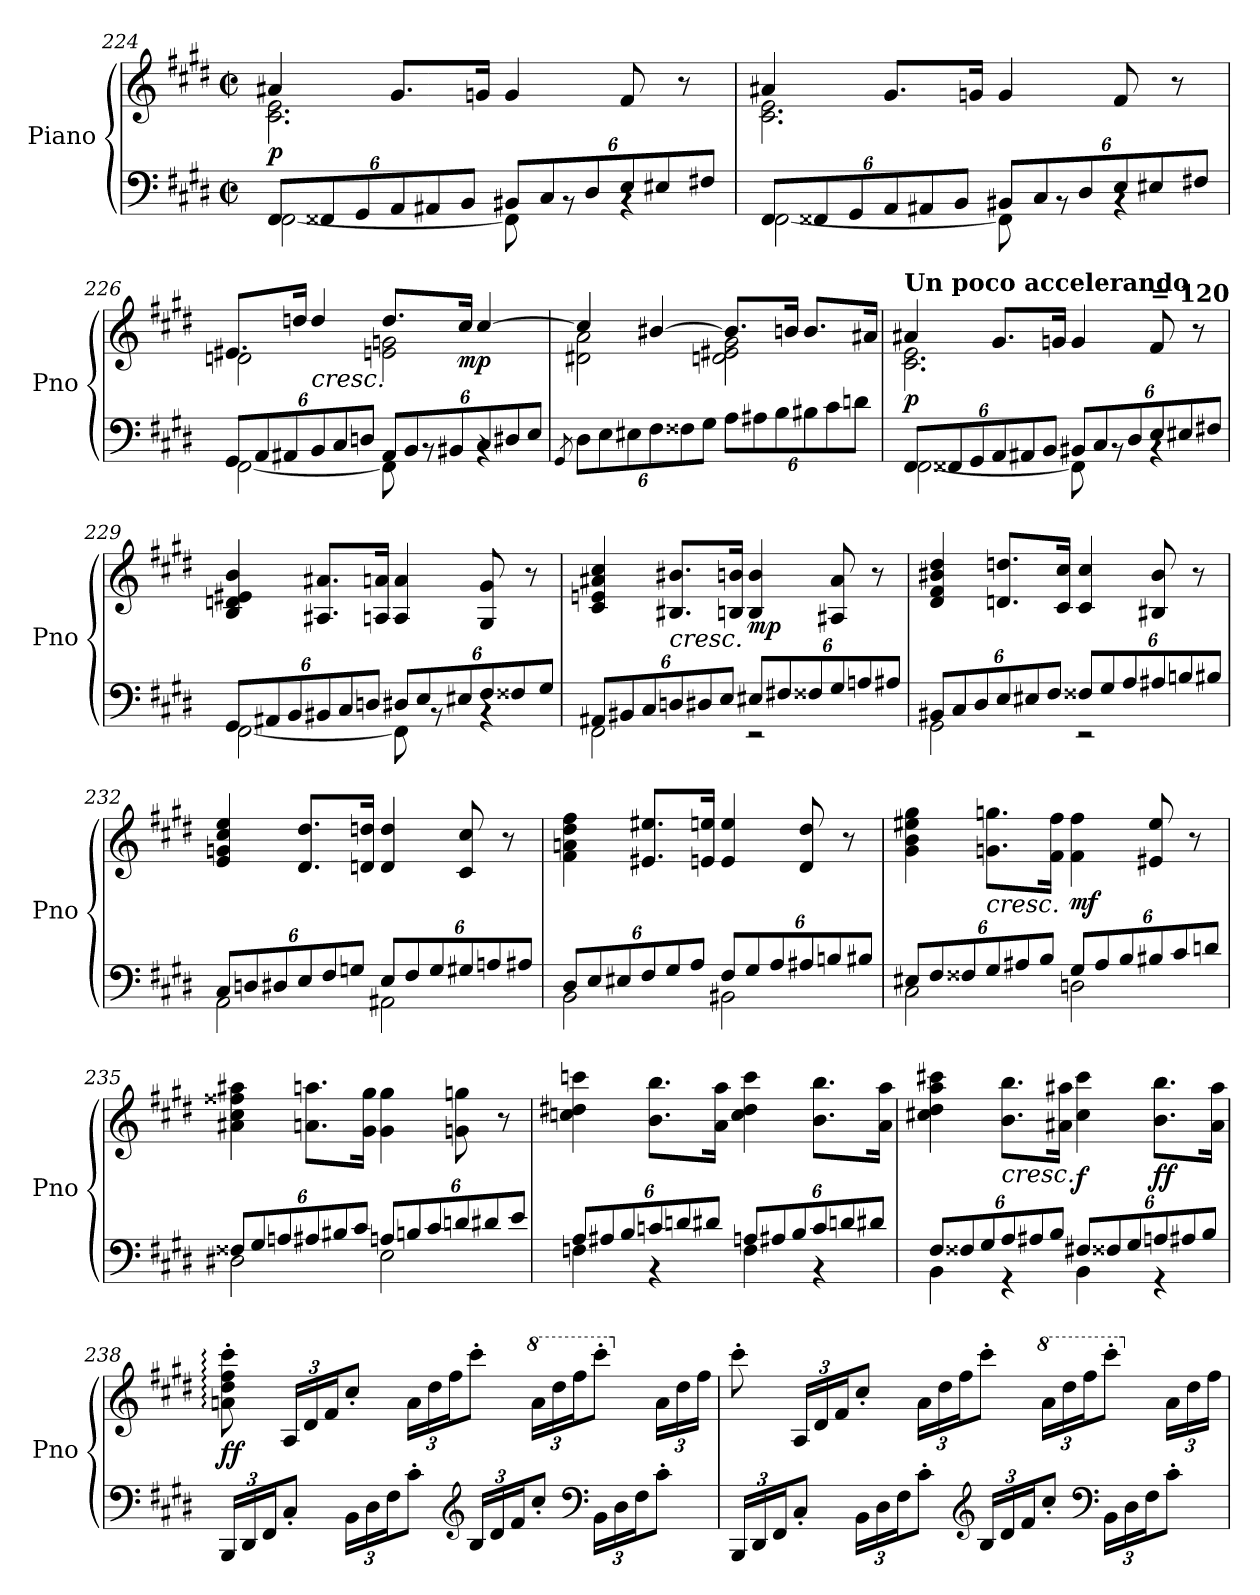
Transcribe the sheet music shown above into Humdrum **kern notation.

**kern	**kern	**dynam
*part1	*part1	*part1
*staff2	*staff1	*staff1/2
*I"Piano	*	*
*I'Pno	*	*
*clefF4	*clefG2	*
*k[f#c#g#d#]	*k[f#c#g#d#]	*
*M4/4	*M4/4	*
*met(c|)	*met(c|)	*
*Xbrackettup	*	*
=224	=224	=224
*^	*^	*
!	!	!	!	!LO:DY:b
12FF#/L	[2FF#\	4a#X/	2.c#\ 2.e\	p
12FF##X/	.	.	.	.
12GG#/	.	.	.	.
12AA/	.	8.g#/L	.	.
12AA#X/	.	.	.	.
12BB/J	.	.	.	.
.	.	16gn/Jk	.	.
12BB#X/L	8FF#\]	4g/	.	.
12C#/	.	.	.	.
.	8rBB	.	.	.
12D#/	.	.	.	.
12E/	4rBB	8f#/	4ryy	.
12E#X/	.	.	.	.
.	.	8r	.	.
12F#X/J	.	.	.	.
=225	=225	=225	=225	=225
12FF#/L	[2FF#\	4a#X/	2.c#\ 2.e\	.
12FF##X/	.	.	.	.
12GG#/	.	.	.	.
12AA/	.	8.g#/L	.	.
12AA#X/	.	.	.	.
12BB/J	.	.	.	.
.	.	16gn/Jk	.	.
12BB#X/L	8FF#\]	4g/	.	.
12C#/	.	.	.	.
.	8rBB	.	.	.
12D#/	.	.	.	.
12E/	4rBB	8f#/	4ryy	.
12E#X/	.	.	.	.
.	.	8r	.	.
12F#X/J	.	.	.	.
!!LO:PB:g=z	!!
=226	=226	=226	=226	=226
12GG#/L	[2FF#\	8.e#X/L	2dn\	.
12AA/	.	.	.	.
12AA#X/	.	.	.	.
.	.	16ddn/Jk	.	.
!	!	!	!	!LO:HP:b
12BB/	.	4dd/	.	<
12C#/	.	.	.	.
12Dn/J	.	.	.	.
12AA#/L	8FF#\]	8.dd/L	2en\ 2gn\	.
12BB/	.	.	.	.
.	8rBB	.	.	.
12BB#X/	.	.	.	.
!	!	!	!	!LO:DY:b
.	.	16cc#/Jk	.	mp
12C#/	4rBB	[4cc#/	.	.
12D#X/	.	.	.	.
12E/J	.	.	.	.
*v	*v	*	*	*
*	*v	*v	*
.	.	[
=227	=227	=227
8qGG#/	.	.
*	*^	*
12D#\L	4cc#/]	2d#X\ 2a\	.
12E\	.	.	.
12E#X\	.	.	.
12F#\	[4b#X/	.	.
12F##X\	.	.	.
12G#\J	.	.	.
12A\L	8.b#/L]	2dn\ 2e#X\ 2g#\	.
12A#X\	.	.	.
12B\	.	.	.
.	16bn/Jk	.	.
12B#X\	8.b/L	.	.
12c#\	.	.	.
12dn\J	.	.	.
.	16a#X/Jk	.	.
=228	=228	=228	=228
*^	*	*	*
!	!	!LO:TX:a:B:t=Un poco accelerando	!	!
!	!	!	!	!LO:DY:b
12FF#/L	[2FF#\	4a#X/	2.c#\ 2.e\	p
12FF##X/	.	.	.	.
12GG#/	.	.	.	.
12AA/	.	8.g#/L	.	.
12AA#X/	.	.	.	.
12BB/J	.	.	.	.
.	.	16gn/Jk	.	.
12BB#X/L	8FF#\]	4g/	.	.
12C#/	.	.	.	.
.	8rBB	.	.	.
12D#/	.	.	.	.
!	!	!LO:TX:a:B:t== 120	!	!
12E/	4rBB	8f#/	4ryy	.
12E#X/	.	.	.	.
.	.	8r	.	.
12F#X/J	.	.	.	.
*	*	*v	*v	*
!!LO:LB:g=z
=229	=229	=229	=229
12GG#/L	[2FF#\	4B/ 4dn/ 4e#X/ 4b/	.
12AA#X/	.	.	.
12BB/	.	.	.
12BB#X/	.	8.A#X/ 8.a#X/L	.
12C#/	.	.	.
12Dn/J	.	.	.
.	.	16An/ 16an/Jk	.
12D#X/L	8FF#\]	4A/ 4a/	.
12E/	.	.	.
.	8rBB	.	.
12E#X/	.	.	.
12F#/	4rBB	8G#/ 8g#/	.
12F##X/	.	.	.
.	.	8r	.
12G#/J	.	.	.
=230	=230	=230	=230
12AA#X/L	2FF#\	4c#/ 4en/ 4a#X/ 4cc#/	.
12BB#X/	.	.	.
12C#/	.	.	.
!	!	!	!LO:HP:b
12Dn/	.	8.B#X/ 8.b#X/L	<
12D#X/	.	.	.
12E/J	.	.	.
.	.	16Bn/ 16bn/Jk	.
!	!	!	!LO:DY:b
12E#X/L	2r	4B/ 4b/	mp
12F#X/	.	.	.
12F##X/	.	.	.
12G#/	.	8A#X/ 8a#/	.
12An/	.	.	.
.	.	8r	.
12A#X/J	.	.	.
*v	*v	*	*
.	.	[
=231	=231	=231
*^	*	*
12BB#X/L	2GG#\	4d#/ 4f#/ 4b#X/ 4dd#/	.
12C#/	.	.	.
12D#/	.	.	.
12E/	.	8.dn/ 8.ddn/L	.
12E#X/	.	.	.
12F#/J	.	.	.
.	.	16c#/ 16cc#/Jk	.
12F##X/L	2r	4c#/ 4cc#/	.
12G#/	.	.	.
12A/	.	.	.
12A#X/	.	8B#X/ 8b#/	.
12Bn/	.	.	.
.	.	8r	.
12B#X/J	.	.	.
!!LO:LB:g=z
=232	=232	=232	=232
12C#/L	2AA\	4e/ 4gn/ 4cc#/ 4ee/	.
12Dn/	.	.	.
12D#X/	.	.	.
12E/	.	8.d#/ 8.dd#/L	.
12F#/	.	.	.
12Gn/J	.	.	.
.	.	16dn/ 16ddn/Jk	.
12E/L	2AA#X\	4d/ 4dd/	.
12F#/	.	.	.
12G/	.	.	.
12G#X/	.	8c#/ 8cc#/	.
12An/	.	.	.
.	.	8r	.
12A#X/J	.	.	.
=233	=233	=233	=233
12D#/L	2BB\	4f#\ 4an\ 4dd#\ 4ff#\	.
12E/	.	.	.
12E#X/	.	.	.
12F#/	.	8.e#X/ 8.ee#X/L	.
12G#/	.	.	.
12A/J	.	.	.
.	.	16en/ 16een/Jk	.
12F#/L	2BB#X\	4e/ 4ee/	.
12G#/	.	.	.
12A/	.	.	.
12A#X/	.	8d#/ 8dd#/	.
12Bn/	.	.	.
.	.	8r	.
12B#X/J	.	.	.
=234	=234	=234	=234
12E#X/L	2C#\	4g#\ 4b\ 4ee#X\ 4gg#\	.
12F#/	.	.	.
12F##X/	.	.	.
*	*	*MM132	*
!	!	!	!LO:HP:b
12G#/	.	8.gn\ 8.ggn\L	<
12A#X/	.	.	.
12B/J	.	.	.
.	.	16f#\ 16ff#\Jk	.
!	!	!	!LO:DY:b
12G#/L	2Dn\	4f#\ 4ff#\	mf
12A#/	.	.	.
12B/	.	.	.
12B#X/	.	8e#X/ 8ee#/	.
12c#/	.	.	.
.	.	8r	.
12dn/J	.	.	.
*v	*v	*	*
.	.	[
!!LO:LB:g=z
=235	=235	=235
*^	*	*
12F##X/L	2D#X\	4a#X\ 4cc#\ 4ff##X\ 4aa#X\	.
12G#/	.	.	.
12An/	.	.	.
12A#X/	.	8.an\ 8.aan\L	.
12B#X/	.	.	.
12c#/J	.	.	.
.	.	16g#\ 16gg#\Jk	.
12An/L	2E\	4g#\ 4gg#\	.
12Bn/	.	.	.
12c#/	.	.	.
12dn/	.	8gn\ 8ggn\	.
12d#X/	.	.	.
.	.	8r	.
12e/J	.	.	.
=236	=236	=236	=236
12A/L	4Fn\	4ccn\ 4dd#X\ 4cccn\	.
12A#X/	.	.	.
12B/	.	.	.
12cn/	4r	8.b\ 8.bb\L	.
12dn/	.	.	.
12d#X/J	.	.	.
.	.	16a\ 16aa\Jk	.
12An/L	4F\	4cc\ 4dd#\ 4ccc\	.
12A#X/	.	.	.
12B/	.	.	.
12c/	4r	8.b\ 8.bb\L	.
12dn/	.	.	.
12d#X/J	.	.	.
.	.	16a\ 16aa\Jk	.
!!LO:LB:g=z
=237	=237	=237	=237
12F#/L	4BB\	4cc#X\ 4dd#\ 4aa\ 4ccc#X\	.
12F##X/	.	.	.
12G#/	.	.	.
!	!	!	!LO:HP:b
12A/	4r	8.b\ 8.bb\L	<
12A#X/	.	.	.
12B/J	.	.	.
.	.	16a#X\ 16aa#X\Jk	.
!	!	!	!LO:DY:b
12F#X/L	4BB\	4cc#\ 4ccc#\	f
12F##X/	.	.	.
12G#/	.	.	.
!	!	!	!LO:DY:b
12An/	4r	8.b\ 8.bb\L	ff
12A#X/	.	.	.
12B/J	.	.	.
.	.	16a#\ 16aa#\Jk	.
*v	*v	*	*
.	.	[
!!LO:PB:g=z
=238	=238	=238
!	!	!LO:DY:a=2
24BBB/LL	8an\:' 8dd#\:' 8ff#\:' 8ccc#\:'	ff
24DD#/	.	.
24FF#/J	.	.
*	*Xbrackettup	*
8C#'/J	24A/LL	.
.	24d#/	.
.	24f#/J	.
24BB\LL	8cc#'/J	.
24D#\	.	.
24F#\J	.	.
8c#'\J	24a\LL	.
.	24dd#\	.
.	24ff#\J	.
*clefG2	*	*
24B/LL	8ccc#'\J	.
24d#/	.	.
24f#/J	.	.
*	*8va	*
8cc#'/J	24aa\LL	.
.	24ddd#\	.
.	24fff#\J	.
*clefF4	*	*
24BB\LL	8cccc#'\J	.
24D#\	.	.
24F#\J	.	.
*	*X8va	*
8c#'\J	24a\LL	.
.	24dd#\	.
.	24ff#\JJ	.
=239	=239	=239
24BBB/LL	8ccc#'\	.
24DD#/	.	.
24FF#/J	.	.
8C#'/J	24A/LL	.
.	24d#/	.
.	24f#/J	.
24BB\LL	8cc#'/J	.
24D#\	.	.
24F#\J	.	.
8c#'\J	24a\LL	.
.	24dd#\	.
*clefG2	*	*
.	24ff#\J	.
24B/LL	8ccc#'\J	.
24d#/	.	.
24f#/J	.	.
*	*8va	*
8cc#'/J	24aa\LL	.
.	24ddd#\	.
*clefF4	*	*
.	24fff#\J	.
24BB\LL	8cccc#'\J	.
24D#\	.	.
24F#\J	.	.
*	*X8va	*
8c#'\J	24a\LL	.
.	24dd#\	.
.	24ff#\JJ	.
=	=	=
*-	*-	*-
